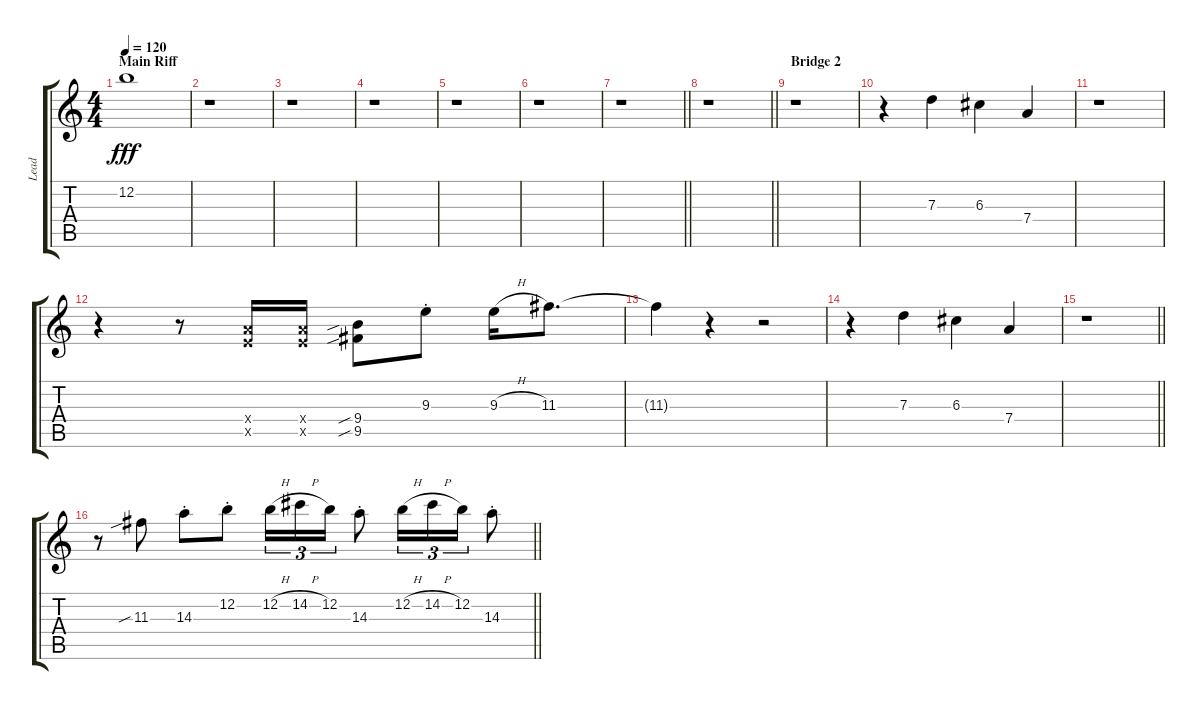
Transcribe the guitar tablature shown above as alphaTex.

\track ("Lead" "Lead") {instrument overdrivenguitar}
\staff {score tabs}
\tuning (E4 B3 G3 D3 A2 E2) {hide}
\ts (4 4)
\section ("" "Main Riff")
\tempo 120
\clef g2
\ks c
12.2.1{dy fff} |
r.1 |
r.1 |
r.1 |
r.1 |
r.1 |
\barLineRight lightlight
r.1 |
\barLineRight lightlight
r.1 |
\section ("" "Bridge 2")
r.1 |
r.4 7.3.4 6.3.4 7.4.4 |
r.1 |
r.4 r.8 (7.4{x} 7.5{x}).16 (7.4{x} 7.5{x}).16 (9.4{sib} 9.5{sib}).8 9.3{st}.8 9.3{h}.16 11.3.8{d} |
11.3{t}.4 r.4 r.2 |
r.4 7.3.4 6.3.4 7.4.4 |
\barLineRight lightlight
r.1 |
\barLineRight lightlight
r.8 11.3{sib}.8 14.3{st}.8 12.2{st}.8 12.2{h}.16{tu (3 2)} 14.2{h}.16{tu (3 2)} 12.2.16{tu (3 2)} 14.3{st}.8 12.2{h}.16{tu (3 2)} 14.2{h}.16{tu (3 2)} 12.2.16{tu (3 2)} 14.3{st}.8
